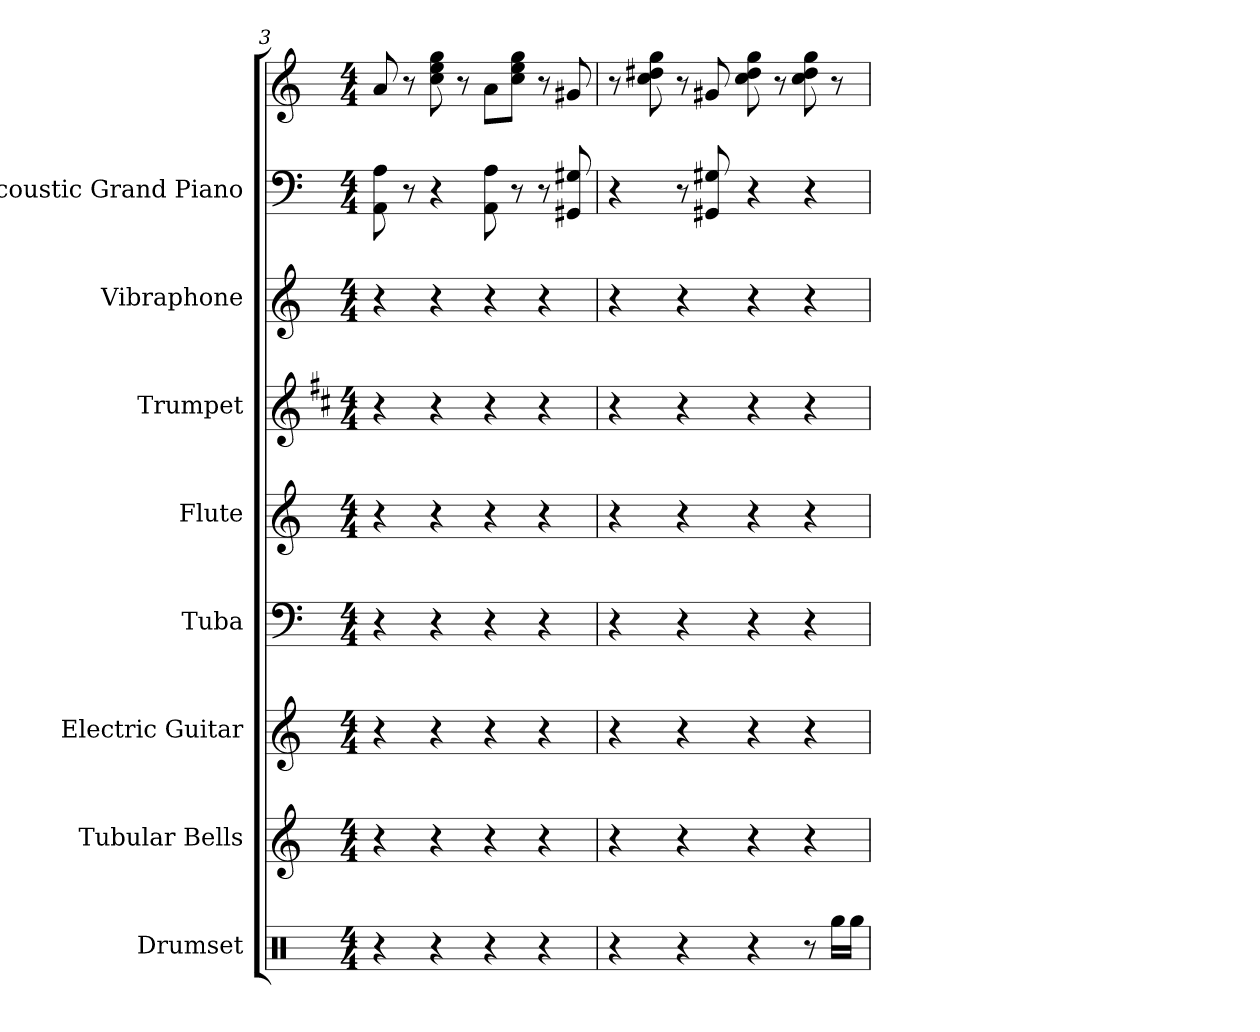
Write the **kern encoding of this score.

**kern	**kern	**kern	**kern	**kern	**kern	**kern	**kern	**kern
*part8	*part7	*part6	*part5	*part4	*part3	*part2	*part1	*part1
*staff9	*staff8	*staff7	*staff6	*staff5	*staff4	*staff3	*staff2	*staff1
*I"Drumset	*I"Tubular Bells	*I"Electric Guitar	*I"Tuba	*I"Flute	*I"Trumpet	*I"Vibraphone	*I"Acoustic Grand Piano	*
*I'Drs.	*I'Tbells	*I'Elec Gtr	*I'Tba	*I'Fl	*I'Tpt	*I'Vbp	*I'Pno	*
*clefX	*clefG2	*clefG2	*clefF4	*clefG2	*clefG2	*clefG2	*clefF4	*clefG2
*	*	*	*	*	*ITrd1c2	*	*	*
*k[]	*k[]	*k[]	*k[]	*k[]	*k[]	*k[]	*k[]	*k[]
*M4/4	*M4/4	*M4/4	*M4/4	*M4/4	*M4/4	*M4/4	*M4/4	*M4/4
=3	=3	=3	=3	=3	=3	=3	=3	=3
4r	4r	4r	4r	4r	4r	4r	8A 8AA	8a
.	.	.	.	.	.	.	8r	8r
4r	4r	4r	4r	4r	4r	4r	4r	8cc 8ee 8gg
.	.	.	.	.	.	.	.	8r
4r	4r	4r	4r	4r	4r	4r	8A 8AA	8aL
.	.	.	.	.	.	.	8r	8cc 8ee 8ggJ
4r	4r	4r	4r	4r	4r	4r	8r	8r
.	.	.	.	.	.	.	8G#X 8GG#X	8g#X
=4	=4	=4	=4	=4	=4	=4	=4	=4
4r	4r	4r	4r	4r	4r	4r	4r	8r
.	.	.	.	.	.	.	.	8cc 8dd#X 8gg
4r	4r	4r	4r	4r	4r	4r	8r	8r
.	.	.	.	.	.	.	8G#X 8GG#X	8g#X
4r	4r	4r	4r	4r	4r	4r	4r	8cc 8dd# 8gg
.	.	.	.	.	.	.	.	8r
8r	4r	4r	4r	4r	4r	4r	4r	8cc 8dd# 8gg
16RggLL	.	.	.	.	.	.	.	8r
16RggJJ	.	.	.	.	.	.	.	.
=	=	=	=	=	=	=	=	=
*-	*-	*-	*-	*-	*-	*-	*-	*-
